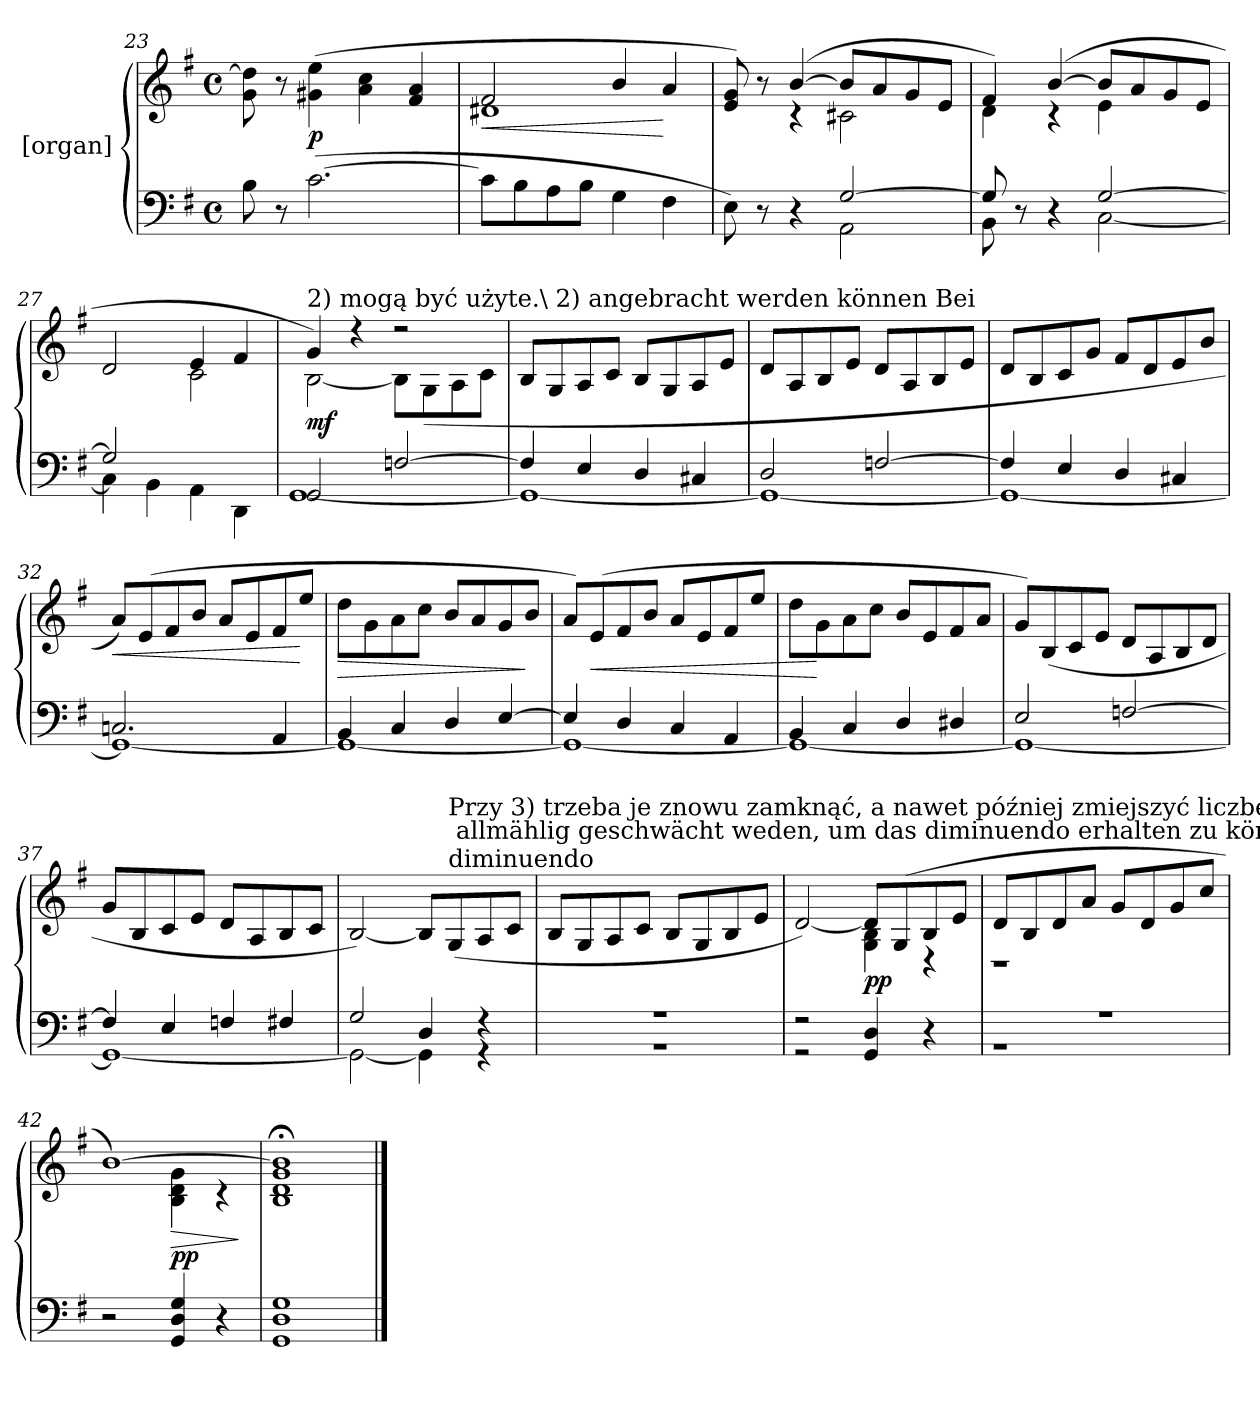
**kern	**kern	**dynam
*part1	*part1	*part1
*staff2	*staff1	*staff1/2
*I"[organ]	*	*
*clefF4	*clefG2	*
*k[f#]	*k[f#]	*
*G:	*G:	*
*M4/4	*M4/4	*
*met(c)	*met(c)	*
=23	=23	=23
8B\	8g\ 8dd]\	.
8r	8r	.
([2.c\	(4g#X\ 4ee\	p
.	4a\ 4cc\	.
.	4f#/ 4a/	.
=24	=24	=24
*	*^	*
!	!	!	!LO:HP:b
8c\L]	2f#/	1d#X	<
8B\	.	.	.
8A\	.	.	.
8B\J	.	.	.
4G\	4b/	.	.
4F#\	4a/	.	[
=25	=25	=25	=25
*^	*	*	*
8E\)	8ryy	8e/ 8g/)	8ryy	.
8r	8ryy	8r	8ryy	.
4r	4ryy	([4b/	4r	.
[2G/	2AA\	8b/L]	2c#X\	.
.	.	8a/	.	.
.	.	8g/	.	.
.	.	8e/J	.	.
=26	=26	=26	=26	=26
8G/]	8BB\	4f#/)	4d\	.
8r	8ryy	.	.	.
4r	4ryy	([4b/	4r	.
[2G/	[2C\	8b/L]	4e\	.
.	.	8a/	.	.
.	.	8g/	8ryy	.
.	.	8e/J	8ryy	.
=27	=27	=27	=27	=27
2G/]	4C\]	2d/	2ryy	.
.	4BB\	.	.	.
2ryy	4AA\	4e/	2c\	.
.	4DD\	4f#/	.	.
=28	=28	=28	=28	=28
!	!	!LO:TX:a:t=2) mogą być użyte.\ 2) angebracht werden können Bei	!	!
2GG/	[1GG	4g/)	[2B\	mf
.	.	4r	.	.
[2Fn/	.	2r	8B\L]	.
.	.	.	(>8G\	.
.	.	.	8A\	.
.	.	.	8c\J	.
*	*	*v	*v	*
=29	=29	=29	=29
4F/]	1GG_	8B/L	.
.	.	8G/	.
4E/	.	8A/	.
.	.	8c/J	.
4D/	.	8B/L	.
.	.	8G/	.
4C#X/	.	8A/	.
.	.	8e/J	.
=30	=30	=30	=30
2D/	1GG_	8d/L	.
.	.	8A/	.
.	.	8B/	.
.	.	8e/J	.
[2Fn/	.	8d/L	.
.	.	8A/	.
.	.	8B/	.
.	.	8e/J	.
=31	=31	=31	=31
4F/]	1GG_	8d/L	.
.	.	8B/	.
4E/	.	8c/	.
.	.	8g/J	.
4D/	.	8f#/L	.
.	.	8d/	.
4C#X/	.	8e/	.
.	.	8b/J	.
=32	=32	=32	=32
!	!	!	!LO:HP:b
2.Cn/	1GG_	8a/L)	<
.	.	(8e/	.
.	.	8f#/	.
.	.	8b/J	.
.	.	8a/L	.
.	.	8e/	.
4AA/	.	8f#/	.
.	.	8ee/J	[
=33	=33	=33	=33
!	!	!	!LO:HP:b
4BB/	1GG_	8dd\L	>
.	.	8g\	.
4C/	.	8a\	.
.	.	8cc\J	.
4D/	.	8b/L	.
.	.	8a/	.
[4E/	.	8g/	.
.	.	8b/J	]
=34	=34	=34	=34
4E/]	1GG_	8a/L)	.
!	!	!	!LO:HP:b
.	.	(8e/	<
4D/	.	8f#/	.
.	.	8b/J	.
4C/	.	8a/L	.
.	.	8e/	.
4AA/	.	8f#/	.
.	.	8ee/J	.
=35	=35	=35	=35
4BB/	1GG_	8dd\L	.
.	.	8g\	[
4C/	.	8a\	.
.	.	8cc\J	.
4D/	.	8b/L	.
.	.	8e/	.
4D#X/	.	8f#/	.
.	.	8a/J	.
=36	=36	=36	=36
2E/	1GG_	8g/L)	.
.	.	(8B/	.
.	.	8c/	.
.	.	8e/J	.
[2Fn/	.	8d/L	.
.	.	8A/	.
.	.	8B/	.
.	.	8d/J	.
=37	=37	=37	=37
4F/]	1GG_	8g/L	.
.	.	8B/	.
4E/	.	8c/	.
.	.	8e/J	.
4Fn/	.	8d/L	.
.	.	8A/	.
4F#X/	.	8B/	.
.	.	8c/J	.
=38	=38	=38	=38
2G/	2GG\_	[2B/)	.
4D/	4GG\]	8B/L]	.
!	!	!LO:TX:t=diminuendo	!
!	!	!LO:TX:a:t=Przy 3) trzeba je znowu zamknąć, a nawet później zmiejszyć liczbę głosów ośmiostopowych dla otrzymania diminuenda.\ Bei 3) müssen dieselben gestopft, und sogar das ganze Manual\n allmählig geschwächt weden, um das diminuendo erhalten zu können.	!
.	.	(>8G/	.
4rF	4rGG	8A/	.
.	.	8c/J	.
=39	=39	=39	=39
1rA	1rBB	8B/L	.
.	.	8G/	.
.	.	8A/	.
.	.	8c/J	.
.	.	8B/L	.
.	.	8G/	.
.	.	8B/	.
.	.	8e/J	.
=40	=40	=40	=40
*	*	*^	*
2rF	2rGG	[2d/)	2ryy	.
4GG/ 4D/	2ryy	8d/L]	4G\ 4B\	pp
.	.	(8G/	.	.
4r	.	8B/	4r	.
.	.	8e/J	.	.
=41	=41	=41	=41	=41
!	!	!	!	!LO:HP:b
1rA	1rBB	8d/L	1r	>
.	.	8B/	.	.
.	.	8d/	.	.
.	.	8a/J	.	.
.	.	8g/L	.	.
.	.	8d/	.	.
.	.	8g/	.	.
.	.	8cc/J	.	.
*v	*v	*	*	*
*	*v	*v	*
.	.	]
=42	=42	=42
*	*^	*
2r	[1b)	2ryy	.
!	!	!	!LO:HP:b
4GG/ 4D/ 4G/	.	4B\ 4d\ 4g\	> pp
4r	.	4r	.
*	*v	*v	*
.	.	]
=43	=43	=43
1GG 1D 1G	1B;< 1d;< 1g;< 1b];<	.
==	==	==
*-	*-	*-
